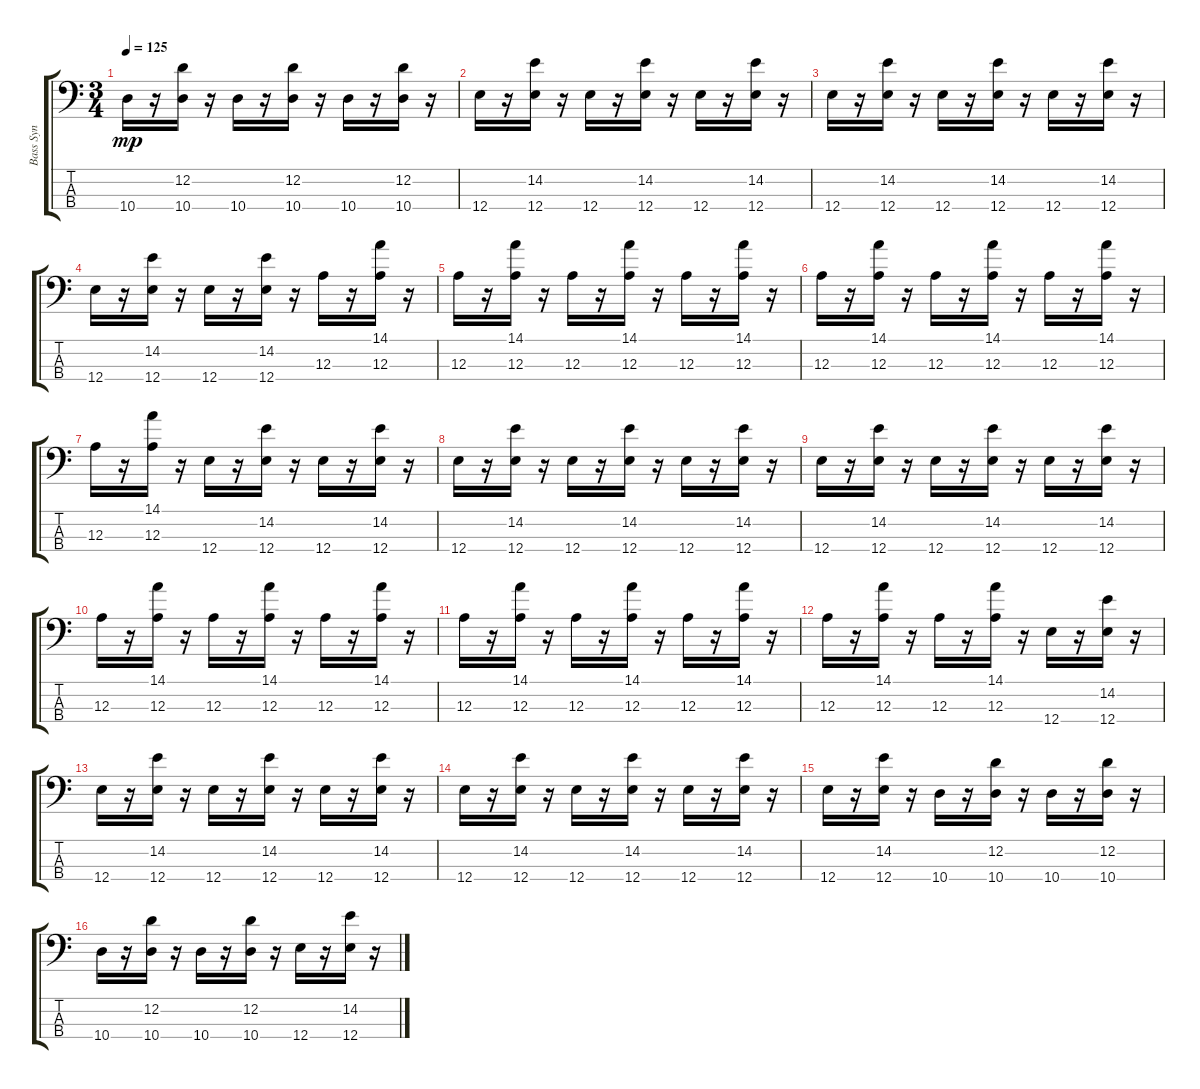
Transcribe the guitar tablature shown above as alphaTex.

\track ("Bass Syn" "Bass Syn") {instrument synthbass1}
\staff {score tabs}
\tuning (G2 D2 A1 E1) {hide}
\ts (3 4)
\tempo 125
\clef f4
\ks c
10.4.16{dy mp} r.16 (12.2 10.4).16 r.16 10.4.16 r.16 (12.2 10.4).16 r.16 10.4.16 r.16 (12.2 10.4).16 r.16 |
12.4.16 r.16 (14.2 12.4).16 r.16 12.4.16 r.16 (14.2 12.4).16 r.16 12.4.16 r.16 (14.2 12.4).16 r.16 |
12.4.16 r.16 (14.2 12.4).16 r.16 12.4.16 r.16 (14.2 12.4).16 r.16 12.4.16 r.16 (14.2 12.4).16 r.16 |
12.4.16 r.16 (14.2 12.4).16 r.16 12.4.16 r.16 (14.2 12.4).16 r.16 12.3.16 r.16 (14.1 12.3).16 r.16 |
12.3.16 r.16 (14.1 12.3).16 r.16 12.3.16 r.16 (14.1 12.3).16 r.16 12.3.16 r.16 (14.1 12.3).16 r.16 |
12.3.16 r.16 (14.1 12.3).16 r.16 12.3.16 r.16 (14.1 12.3).16 r.16 12.3.16 r.16 (14.1 12.3).16 r.16 |
12.3.16 r.16 (14.1 12.3).16 r.16 12.4.16 r.16 (14.2 12.4).16 r.16 12.4.16 r.16 (14.2 12.4).16 r.16 |
12.4.16 r.16 (14.2 12.4).16 r.16 12.4.16 r.16 (14.2 12.4).16 r.16 12.4.16 r.16 (14.2 12.4).16 r.16 |
12.4.16 r.16 (14.2 12.4).16 r.16 12.4.16 r.16 (14.2 12.4).16 r.16 12.4.16 r.16 (14.2 12.4).16 r.16 |
12.3.16 r.16 (14.1 12.3).16 r.16 12.3.16 r.16 (14.1 12.3).16 r.16 12.3.16 r.16 (14.1 12.3).16 r.16 |
12.3.16 r.16 (14.1 12.3).16 r.16 12.3.16 r.16 (14.1 12.3).16 r.16 12.3.16 r.16 (14.1 12.3).16 r.16 |
12.3.16 r.16 (14.1 12.3).16 r.16 12.3.16 r.16 (14.1 12.3).16 r.16 12.4.16 r.16 (14.2 12.4).16 r.16 |
12.4.16 r.16 (14.2 12.4).16 r.16 12.4.16 r.16 (14.2 12.4).16 r.16 12.4.16 r.16 (14.2 12.4).16 r.16 |
12.4.16 r.16 (14.2 12.4).16 r.16 12.4.16 r.16 (14.2 12.4).16 r.16 12.4.16 r.16 (14.2 12.4).16 r.16 |
12.4.16 r.16 (14.2 12.4).16 r.16 10.4.16 r.16 (12.2 10.4).16 r.16 10.4.16 r.16 (12.2 10.4).16 r.16 |
10.4.16 r.16 (12.2 10.4).16 r.16 10.4.16 r.16 (12.2 10.4).16 r.16 12.4.16 r.16 (14.2 12.4).16 r.16
